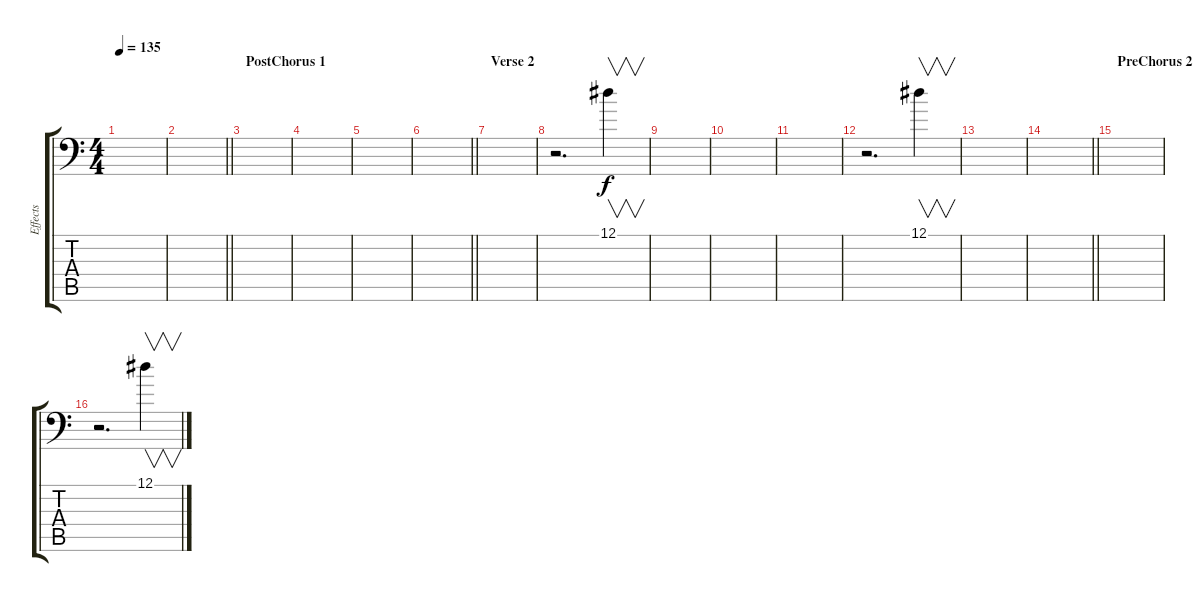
\track ("Effects" "Effects") {instrument lead1square}
\staff {score tabs}
\tuning (Eb4 Bb3 Gb3 Db3 Ab2 Eb1) {hide}
\ts (4 4)
\tempo 135
\clef f4
\ks c
|
\barLineRight lightlight
|
\section ("" "PostChorus 1")
|
|
|
\barLineRight lightlight
|
\section ("" "Verse 2")
|
r.2{d} 12.1.4{v} |
|
|
|
r.2{d} 12.1.4{v} |
|
\barLineRight lightlight
|
\section ("" "PreChorus 2")
|
r.2{d} 12.1.4{v}
